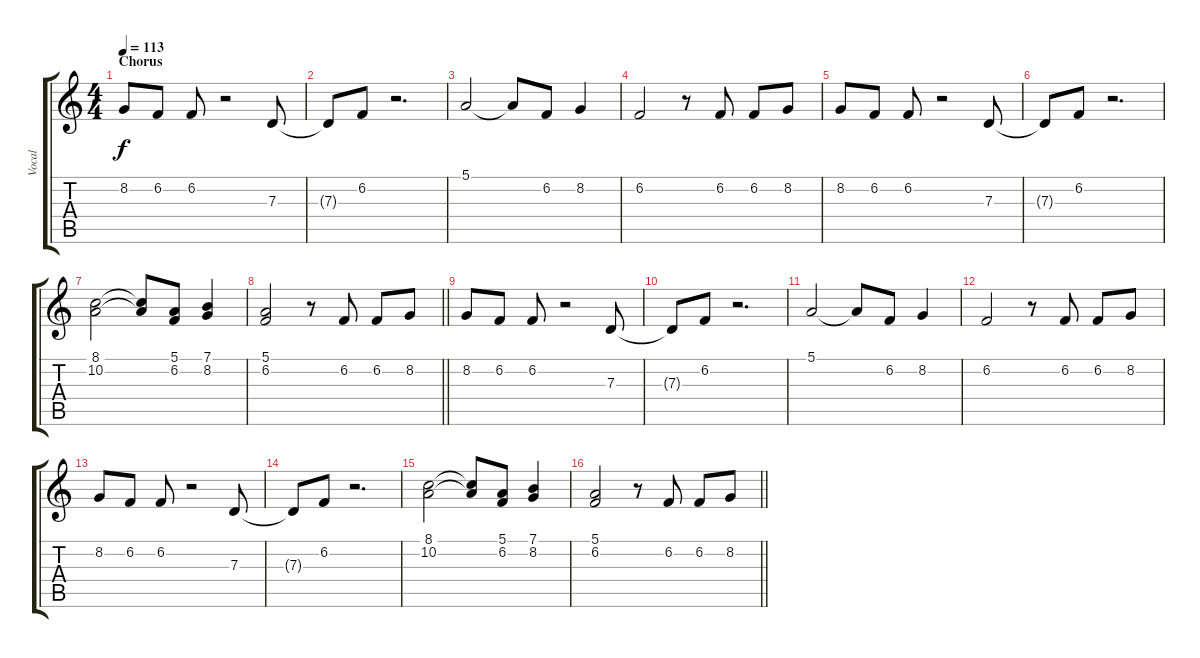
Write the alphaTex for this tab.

\track ("Vocal" "Vocal") {instrument lead1square}
\staff {score tabs}
\tuning (E4 B3 G3 D3 A2 E2) {hide}
\ts (4 4)
\section ("" "Chorus")
\tempo 113
\clef g2
\ks c
8.2.8{dy f} 6.2.8 6.2.8 r.2 7.3.8 |
7.3{t}.8 6.2.8 r.2{d} |
5.1.2 5.1{t}.8 6.2.8 8.2.4 |
6.2.2 r.8 6.2.8 6.2.8 8.2.8 |
8.2.8 6.2.8 6.2.8 r.2 7.3.8 |
7.3{t}.8 6.2.8 r.2{d} |
(8.1 10.2).2 (8.1{t} 10.2{t}).8 (5.1 6.2).8 (7.1 8.2).4 |
\barLineRight lightlight
(5.1 6.2).2 r.8 6.2.8 6.2.8 8.2.8 |
8.2.8 6.2.8 6.2.8 r.2 7.3.8 |
7.3{t}.8 6.2.8 r.2{d} |
5.1.2 5.1{t}.8 6.2.8 8.2.4 |
6.2.2 r.8 6.2.8 6.2.8 8.2.8 |
8.2.8 6.2.8 6.2.8 r.2 7.3.8 |
7.3{t}.8 6.2.8 r.2{d} |
(8.1 10.2).2 (8.1{t} 10.2{t}).8 (5.1 6.2).8 (7.1 8.2).4 |
\barLineRight lightlight
(5.1 6.2).2 r.8 6.2.8 6.2.8 8.2.8
